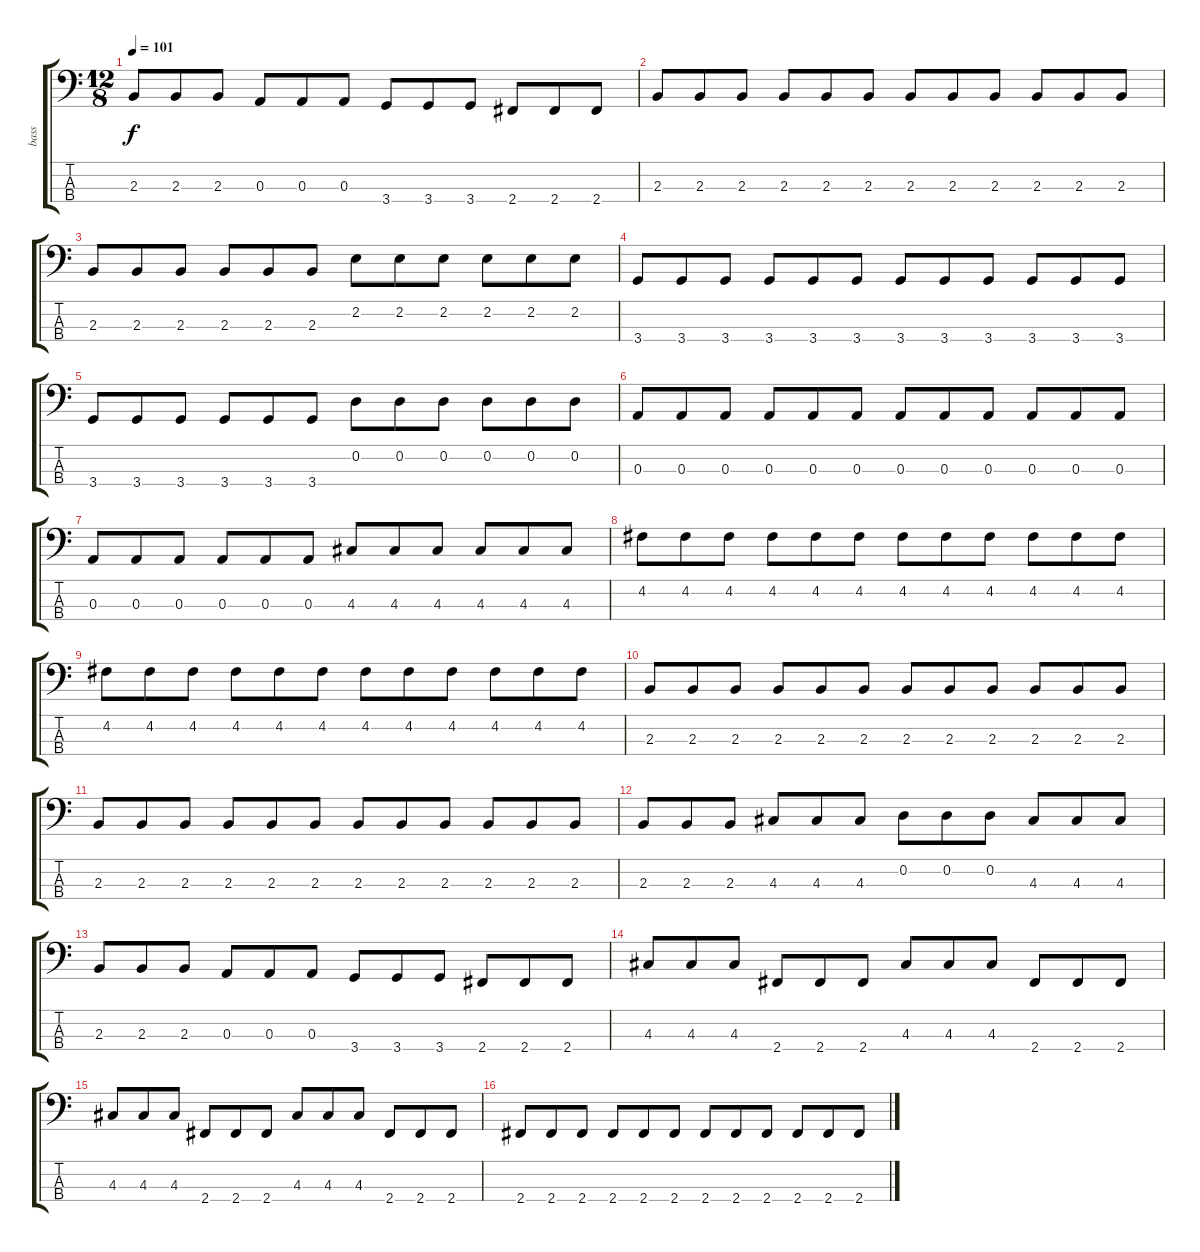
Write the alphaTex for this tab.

\track ("bass" "bass") {instrument electricbassfinger}
\staff {score tabs}
\tuning (G2 D2 A1 E1) {hide}
\ts (12 8)
\tempo 101
\clef f4
\ks c
2.3.8{dy f} 2.3.8 2.3.8 0.3.8 0.3.8 0.3.8 3.4.8 3.4.8 3.4.8 2.4.8 2.4.8 2.4.8 |
2.3.8 2.3.8 2.3.8 2.3.8 2.3.8 2.3.8 2.3.8 2.3.8 2.3.8 2.3.8 2.3.8 2.3.8 |
2.3.8 2.3.8 2.3.8 2.3.8 2.3.8 2.3.8 2.2.8 2.2.8 2.2.8 2.2.8 2.2.8 2.2.8 |
3.4.8 3.4.8 3.4.8 3.4.8 3.4.8 3.4.8 3.4.8 3.4.8 3.4.8 3.4.8 3.4.8 3.4.8 |
3.4.8 3.4.8 3.4.8 3.4.8 3.4.8 3.4.8 0.2.8 0.2.8 0.2.8 0.2.8 0.2.8 0.2.8 |
0.3.8 0.3.8 0.3.8 0.3.8 0.3.8 0.3.8 0.3.8 0.3.8 0.3.8 0.3.8 0.3.8 0.3.8 |
0.3.8 0.3.8 0.3.8 0.3.8 0.3.8 0.3.8 4.3.8 4.3.8 4.3.8 4.3.8 4.3.8 4.3.8 |
4.2.8 4.2.8 4.2.8 4.2.8 4.2.8 4.2.8 4.2.8 4.2.8 4.2.8 4.2.8 4.2.8 4.2.8 |
4.2.8 4.2.8 4.2.8 4.2.8 4.2.8 4.2.8 4.2.8 4.2.8 4.2.8 4.2.8 4.2.8 4.2.8 |
2.3.8 2.3.8 2.3.8 2.3.8 2.3.8 2.3.8 2.3.8 2.3.8 2.3.8 2.3.8 2.3.8 2.3.8 |
2.3.8 2.3.8 2.3.8 2.3.8 2.3.8 2.3.8 2.3.8 2.3.8 2.3.8 2.3.8 2.3.8 2.3.8 |
2.3.8 2.3.8 2.3.8 4.3.8 4.3.8 4.3.8 0.2.8 0.2.8 0.2.8 4.3.8 4.3.8 4.3.8 |
2.3.8 2.3.8 2.3.8 0.3.8 0.3.8 0.3.8 3.4.8 3.4.8 3.4.8 2.4.8 2.4.8 2.4.8 |
4.3.8 4.3.8 4.3.8 2.4.8 2.4.8 2.4.8 4.3.8 4.3.8 4.3.8 2.4.8 2.4.8 2.4.8 |
4.3.8 4.3.8 4.3.8 2.4.8 2.4.8 2.4.8 4.3.8 4.3.8 4.3.8 2.4.8 2.4.8 2.4.8 |
2.4.8 2.4.8 2.4.8 2.4.8 2.4.8 2.4.8 2.4.8 2.4.8 2.4.8 2.4.8 2.4.8 2.4.8
